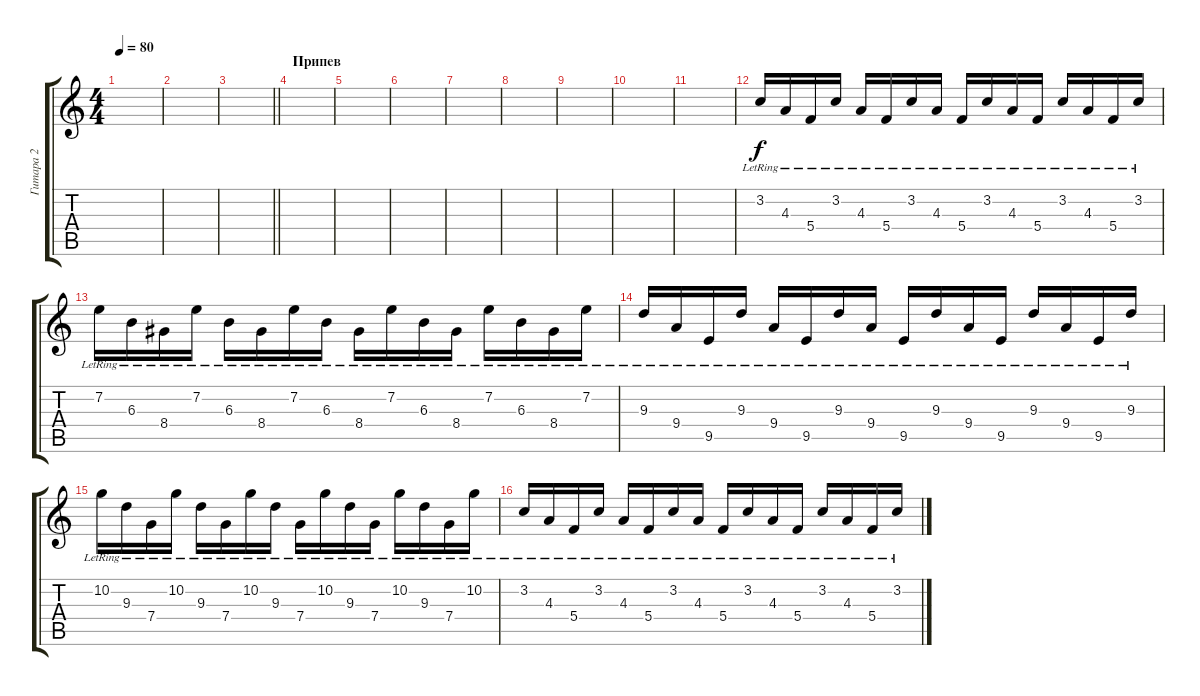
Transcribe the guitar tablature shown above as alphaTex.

\track ("Гитара 2" "Гитара 2") {instrument acousticguitarsteel}
\staff {score tabs}
\tuning (D4 A3 F3 C3 G2 D2) {hide}
\ts (4 4)
\tempo 80
\clef g2
\ks c
|
|
\barLineRight lightlight
|
\section ("" "Припев")
|
|
|
|
|
|
|
|
3.2{lr}.16{volume 5 instrument acousticguitarsteel} 4.3{lr}.16 5.4{lr}.16 3.2{lr}.16 4.3{lr}.16 5.4{lr}.16 3.2{lr}.16 4.3{lr}.16 5.4{lr}.16 3.2{lr}.16 4.3{lr}.16 5.4{lr}.16 3.2{lr}.16 4.3{lr}.16 5.4{lr}.16 3.2{lr}.16 |
7.2{lr}.16 6.3{lr}.16 8.4{lr}.16 7.2{lr}.16 6.3{lr}.16 8.4{lr}.16 7.2{lr}.16 6.3{lr}.16 8.4{lr}.16 7.2{lr}.16 6.3{lr}.16 8.4{lr}.16 7.2{lr}.16 6.3{lr}.16 8.4{lr}.16 7.2{lr}.16 |
9.3{lr}.16 9.4{lr}.16 9.5{lr}.16 9.3{lr}.16 9.4{lr}.16 9.5{lr}.16 9.3{lr}.16 9.4{lr}.16 9.5{lr}.16 9.3{lr}.16 9.4{lr}.16 9.5{lr}.16 9.3{lr}.16 9.4{lr}.16 9.5{lr}.16 9.3{lr}.16 |
10.2{lr}.16 9.3{lr}.16 7.4{lr}.16 10.2{lr}.16 9.3{lr}.16 7.4{lr}.16 10.2{lr}.16 9.3{lr}.16 7.4{lr}.16 10.2{lr}.16 9.3{lr}.16 7.4{lr}.16 10.2{lr}.16 9.3{lr}.16 7.4{lr}.16 10.2{lr}.16 |
3.2{lr}.16 4.3{lr}.16 5.4{lr}.16 3.2{lr}.16 4.3{lr}.16 5.4{lr}.16 3.2{lr}.16 4.3{lr}.16 5.4{lr}.16 3.2{lr}.16 4.3{lr}.16 5.4{lr}.16 3.2{lr}.16 4.3{lr}.16 5.4{lr}.16 3.2{lr}.16
